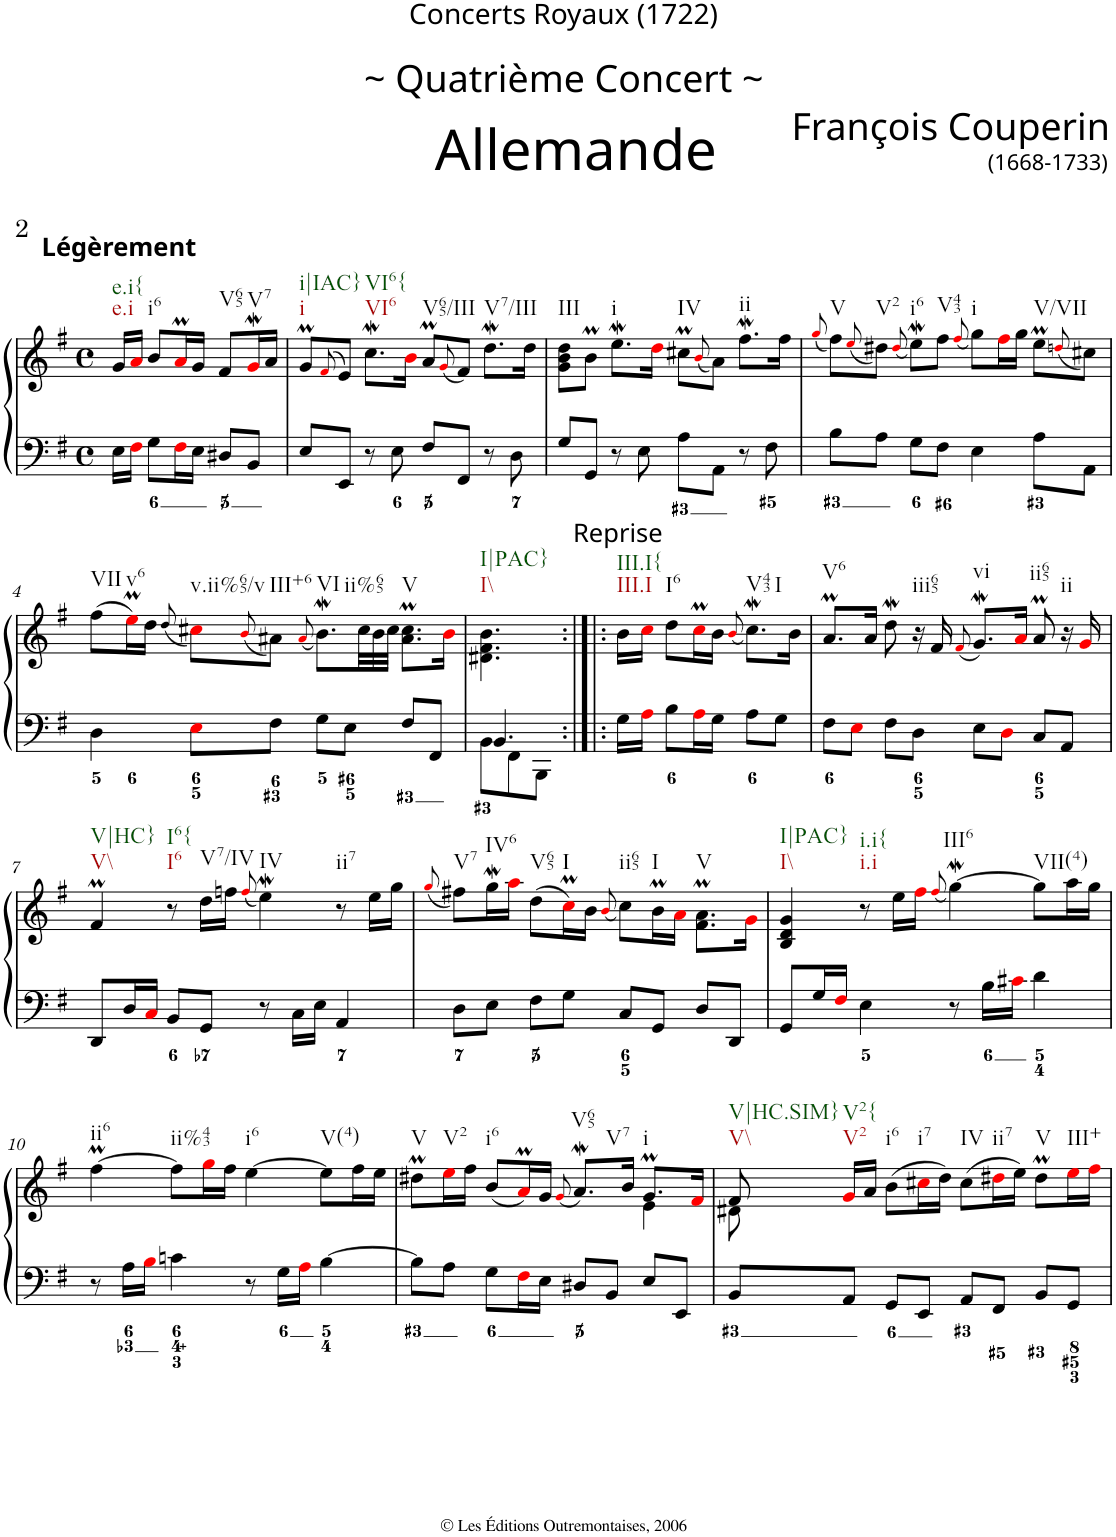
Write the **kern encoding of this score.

**kern	**kern
*part1	*part1
*staff2	*staff1
*I"Clavecin	*
*clefF4	*clefG2
*k[f#]	*k[f#]
*e:	*e:
*M4/4	*M4/4
*met(c)	*met(c)
=	=
!	!LO:TX:a:B:t=Légèrement
!	!LO:TX:b:t=e.i
!	!LO:TX:b:t=e.i{
16E\LL	16g/LL
16F#i\JJ	16ai/JJ
!	!LO:TX:b:t=i6
8G\L	8b/L
16F#i\L	16aMi/L
16E\JJ	16g/JJ
!	!LO:TX:b:t=V65
8D#X/L	8f#/L
!	!LO:TX:b:t=V7
8BB/J	16gwi/L
.	16a/JJ
=1	=1
!	!LO:TX:b:t=i
!	!LO:TX:b:t=i|IAC}
8E/L	8gM/L
.	(>8qf#i/
8EE/J	8e/J)
!	!LO:TX:b:t=VI6
!	!LO:TX:b:t=VI6{
8r	8.ccw\L
8E\	.
.	16bi\Jk
!	!LO:TX:b:t=V65/III
8F#/L	8aM/L
.	(<8qgi/
8FF#/J	8f#/J)
!	!LO:TX:b:t=V7/III
8r	8.ddW\L
8D\	.
.	16dd\Jk
=2	=2
!	!LO:TX:b:t=III
8G/L	8g\ 8b\ 8dd\L
8GG/J	8bm\J
!	!LO:TX:b:t=i
8r	8.eeW\L
8E\	.
.	16ddi\Jk
!	!LO:TX:b:t=IV
8A\L	8cc#Xm\L
.	(<8qbi/
8AA\J	8a\J)
!	!LO:TX:b:t=ii
8r	8.ff#W\L
8F#\	.
.	16ff#\Jk
=3	=3
.	(<8qggi/
!	!LO:TX:b:t=V
8B\L	8ff#\L)
.	(<8qeei/
!	!LO:TX:b:t=V2
8A\J	8dd#X\J)
.	(<8qdd#i/
!	!LO:TX:b:t=i6
8G\L	8eeW\L)
!	!LO:TX:b:t=V43
8F#\J	8ff#\J
.	(<8qff#i/
!	!LO:TX:b:t=i
4E\	8gg\L)
.	16ff#i\L
.	16gg\JJ
!	!LO:TX:b:t=V/VII
8A\L	8eeM\L
.	(<8qddni/
8AA\J	8cc#X\J)
!!LO:LB:g=z
=4	=4
!	!LO:TX:b:t=VII
4D\	(>8ff#\L
!	!LO:TX:b:t=v6
.	16eeMi\L)
.	16dd\JJ
.	(<8qdd/
!	!LO:TX:b:t=v.ii%65/v
8Ei\L	8cc#Xi\L)
.	(<8qbi/
!	!LO:TX:b:t=III+6
8F#\J	8a#X\J)
.	(<8qa#i/
!	!LO:TX:b:t=VI
!	!LO:TX:b:t=ii%65
8G\L	8.bW\L)
8E\J	.
*	*Xtuplet
.	48cc#\LL
.	48b\
.	48cc#\JJJ
!	!LO:TX:b:t=V
8F#/L	8.a#\M 8.cc#\ML
8FF#/J	.
.	16bi\Jk
=5	=5
*^	*
!	!	!LO:TX:b:t=I\\
!	!	!LO:TX:b:t=I|PAC}
4.BB/	8BB\L	4.d#X\ 4.f#\ 4.b\
.	8FF#\	.
.	8BBB\J	.
=5X1:|!|:	=5X1:|!|:	=5X1:|!|:
!	!	!LO:TX:a:t=Reprise
!	!	!LO:TX:b:t=III.I
!	!	!LO:TX:b:t=III.I{
*v	*v	*
16G\LL	16b\LL
16Ai\JJ	16cci\JJ
!	!LO:TX:b:t=I6
8B\L	8dd\L
16Ai\L	16ccMi\L
16G\JJ	16b\JJ
.	(<8qbi/
!	!LO:TX:b:t=V43
!	!LO:TX:b:t=I
8A\L	8.ccw\L)
8G\J	.
.	16b\Jk
=6	=6
!	!LO:TX:b:t=V6
8F#\L	8.aM/L
8Ei\J	.
.	16a/Jk
8F#\L	8ddW\
!	!LO:TX:b:t=iii65
8D\J	16r
.	16f#/
.	(<8qf#i/
!	!LO:TX:b:t=vi
8E\L	8.gw/L)
8Di\J	.
.	16ai/Jk
!	!LO:TX:b:t=ii65
8C/L	8aM/
!	!LO:TX:b:t=ii
8AA/J	16r
.	16gi/
!!LO:LB:g=z
=7	=7
!	!LO:TX:b:t=V\\
!	!LO:TX:b:t=V|HC}
8DD/L	4f#m/
16D/L	.
16Ci/JJ	.
!	!LO:TX:b:t=I6
!	!LO:TX:b:t=I6{
8BB/L	8r
!	!LO:TX:b:t=V7/IV
8GG/J	16dd\LL
.	16ffn\JJ
.	(<8qffi/
!	!LO:TX:b:t=IV
8r	4eeW\)
16C\LL	.
16E\JJ	.
!	!LO:TX:b:t=ii7
4AA/	8r
.	16ee\LL
.	16gg\JJ
=8	=8
.	(<8qggi/
!	!LO:TX:b:t=V7
8D\L	8ff#X\L)
!	!LO:TX:b:t=IV6
8E\J	16ggw\L
.	16aai\JJ
!	!LO:TX:b:t=V65
8F#\L	(>8dd\L
!	!LO:TX:b:t=I
8G\J	16ccMi\L)
.	16b\JJ
.	(<8qbi/
!	!LO:TX:b:t=ii65
8C/L	8cc\L)
!	!LO:TX:b:t=I
8GG/J	16bm\L
.	16ai\JJ
!	!LO:TX:b:t=V
8D/L	8.f#\M 8.a\ML
8DD/J	.
.	16gi\Jk
=9	=9
!	!LO:TX:b:t=I\\
!	!LO:TX:b:t=I|PAC}
8GG/L	4B/ 4d/ 4g/
16G/L	.
16F#i/JJ	.
!	!LO:TX:b:t=i.i
!	!LO:TX:b:t=i.i{
4E\	8r
.	16ee\LL
.	16ff#i\JJ
.	(<8qff#i/
!	!LO:TX:b:t=III6
8r	[4ggw\)
16B\LL	.
16c#Xi\JJ	.
!	!LO:TX:b:t=VII(4)
4d\	8gg\L]
.	16aa\L
.	16gg\JJ
!!LO:LB:g=z
=10	=10
!	!LO:TX:b:t=ii6
8r	[4ff#m\
16A\LL	.
16Bi\JJ	.
!	!LO:TX:b:t=ii%43
4cn\	8ff#\L]
.	16ggi\L
.	16ff#\JJ
!	!LO:TX:b:t=i6
8r	[4ee\
16G\LL	.
16Ai\JJ	.
!	!LO:TX:b:t=V(4)
[4B\	8ee\L]
.	16ff#\L
.	16ee\JJ
=11	=11
*	*^
!	!LO:TX:b:t=V	!
8B\L]	8dd#Xm\L	2.ryy
!	!LO:TX:b:t=V2	!
8A\J	16eei\L	.
.	16ff#\JJ	.
!	!LO:TX:b:t=i6	!
8G\L	(<8b/L	.
16F#i\L	16aMi/L)	.
16E\JJ	16g/JJ	.
.	(<8qgi/	.
!	!LO:TX:b:t=V65	!
!	!LO:TX:b:t=V7	!
8D#X/L	8.aW/L)	.
8BB/J	.	.
.	16b/Jk	.
!	!LO:TX:b:t=i	!
8E/L	8.gM/L	4e\
8EE/J	.	.
.	16f#i/Jk	.
=12	=12	=12
!	!LO:TX:b:t=V\\	!
!	!LO:TX:b:t=V|HC.SIM}	!
8BB/L	8f#/	8d#X\
!	!LO:TX:b:t=V2	!
!	!LO:TX:b:t=V2{	!
8AA/J	16gi/LL	2..ryy
.	16a/JJ	.
!	!LO:TX:b:t=i6	!
8GG/L	(>8b\L	.
!	!LO:TX:b:t=i7	!
8EE/J	16cc#Xi\L	.
.	16dd\JJ)	.
!	!LO:TX:b:t=IV	!
8AA/L	(>8cc#\L	.
!	!LO:TX:b:t=ii7	!
8FF#/J	16dd#Xi\L	.
.	16ee\JJ)	.
!	!LO:TX:b:t=V	!
8BB/L	8dd#m\L	.
!	!LO:TX:b:t=III+	!
8GG/J	16eei\L	.
.	16ff#i\JJ	.
*	*v	*v
=	=
*-	*-
